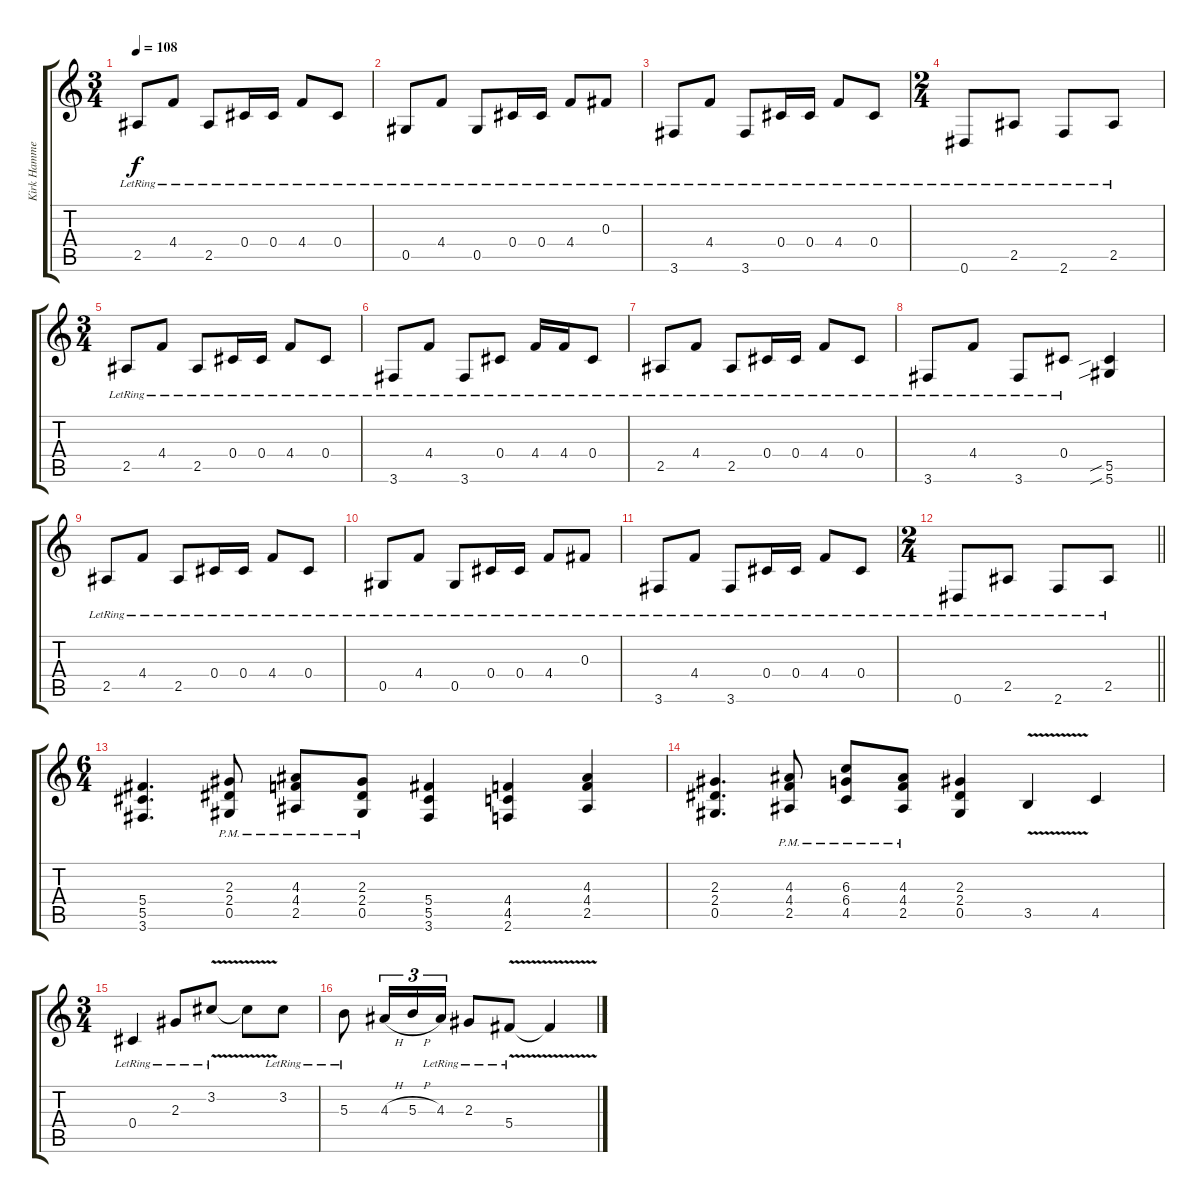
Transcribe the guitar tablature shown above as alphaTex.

\track ("Kirk Hammet" "Kirk Hamme") {instrument electricguitarclean}
\staff {score tabs}
\tuning (Eb4 Bb3 Gb3 Db3 Ab2 Eb2) {hide}
\ts (3 4)
\tempo 108
\clef g2
\ks c
2.5{lr}.8{dy f} 4.4{lr}.8 2.5{lr}.8 0.4{lr}.16 0.4{lr}.16 4.4{lr}.8 0.4{lr}.8 |
0.5{lr}.8 4.4{lr}.8 0.5{lr}.8 0.4{lr}.16 0.4{lr}.16 4.4{lr}.8 0.3{lr}.8 |
3.6{lr}.8 4.4{lr}.8 3.6{lr}.8 0.4{lr}.16 0.4{lr}.16 4.4{lr}.8 0.4{lr}.8 |
\ts (2 4)
0.6{lr}.8 2.5{lr}.8 2.6{lr}.8 2.5{lr}.8 |
\ts (3 4)
2.5{lr}.8 4.4{lr}.8 2.5{lr}.8 0.4{lr}.16 0.4{lr}.16 4.4{lr}.8 0.4{lr}.8 |
3.6{lr}.8 4.4{lr}.8 3.6{lr}.8 0.4{lr}.8 4.4{lr}.16 4.4{lr}.16 0.4{lr}.8 |
2.5{lr}.8 4.4{lr}.8 2.5{lr}.8 0.4{lr}.16 0.4{lr}.16 4.4{lr}.8 0.4{lr}.8 |
3.6{lr}.8 4.4{lr}.8 3.6{lr}.8 0.4{lr}.8 (5.5{sib} 5.6{sib}).4 |
2.5{lr}.8 4.4{lr}.8 2.5{lr}.8 0.4{lr}.16 0.4{lr}.16 4.4{lr}.8 0.4{lr}.8 |
0.5{lr}.8 4.4{lr}.8 0.5{lr}.8 0.4{lr}.16 0.4{lr}.16 4.4{lr}.8 0.3{lr}.8 |
3.6{lr}.8 4.4{lr}.8 3.6{lr}.8 0.4{lr}.16 0.4{lr}.16 4.4{lr}.8 0.4{lr}.8 |
\ts (2 4)
\barLineRight lightlight
0.6{lr}.8 2.5{lr}.8 2.6{lr}.8 2.5{lr}.8 |
\ts (6 4)
(5.4 5.5 3.6).4{d instrument distortionguitar} (2.3{pm} 2.4{pm} 0.5{pm}).8 (4.3{pm} 4.4{pm} 2.5{pm}).8 (2.3{pm} 2.4{pm} 0.5{pm}).8 (5.4 5.5 3.6).4 (4.4 4.5 2.6).4 (4.3 4.4 2.5).4 |
(2.3 2.4 0.5).4{d} (4.3{pm} 4.4{pm} 2.5{pm}).8 (6.3{pm} 6.4{pm} 4.5{pm}).8 (4.3{pm} 4.4{pm} 2.5{pm}).8 (2.3 2.4 0.5).4 3.5{v}.4 4.5.4 |
\ts (3 4)
0.4{lr}.4{instrument electricguitarclean} 2.3{lr}.8 3.2{v lr}.8 3.2{t}.8 3.2{lr}.8 |
5.3{lr}.8 4.3{h}.16{tu (3 2)} 5.3{h}.16{tu (3 2)} 4.3{lr}.16{tu (3 2)} 2.3{lr}.8 5.4{v lr}.8 5.4{t}.4
